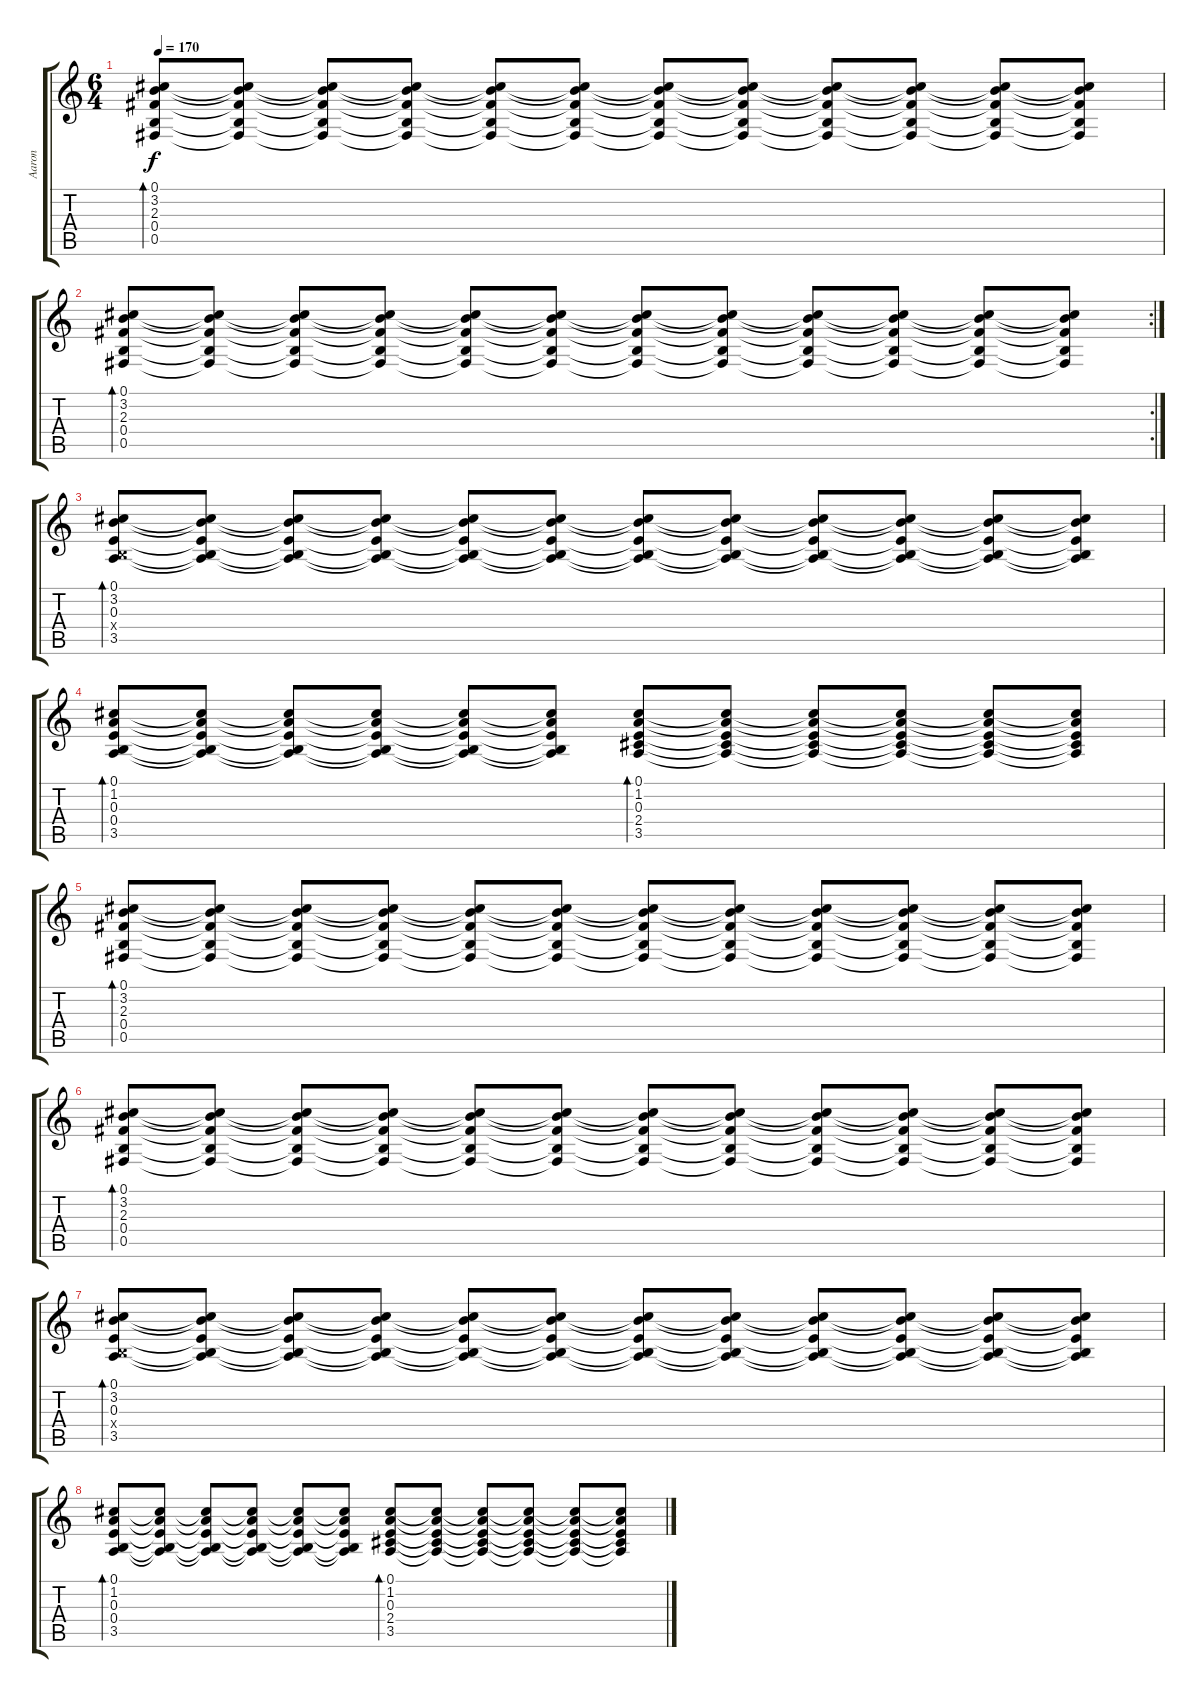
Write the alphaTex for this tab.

\track ("Aaron" "Aaron") {instrument distortionguitar}
\staff {score tabs}
\tuning (Db4 Ab3 E3 B2 Gb2 B1) {hide}
\ts (6 4)
\tempo 170
\clef g2
\ks c
(0.1 3.2 2.3 0.4 0.5).8{bd 240 dy f instrument electricguitarclean} (0.1{t} 3.2{t} 2.3{t} 0.4{t} 0.5{t}).8 (0.1{t} 3.2{t} 2.3{t} 0.4{t} 0.5{t}).8 (0.1{t} 3.2{t} 2.3{t} 0.4{t} 0.5{t}).8 (0.1{t} 3.2{t} 2.3{t} 0.4{t} 0.5{t}).8 (0.1{t} 3.2{t} 2.3{t} 0.4{t} 0.5{t}).8 (0.1{t} 3.2{t} 2.3{t} 0.4{t} 0.5{t}).8 (0.1{t} 3.2{t} 2.3{t} 0.4{t} 0.5{t}).8 (0.1{t} 3.2{t} 2.3{t} 0.4{t} 0.5{t}).8 (0.1{t} 3.2{t} 2.3{t} 0.4{t} 0.5{t}).8 (0.1{t} 3.2{t} 2.3{t} 0.4{t} 0.5{t}).8 (0.1{t} 3.2{t} 2.3{t} 0.4{t} 0.5{t}).8 |
\rc 2
(0.1 3.2 2.3 0.4 0.5).8{bd 240 instrument electricguitarclean} (0.1{t} 3.2{t} 2.3{t} 0.4{t} 0.5{t}).8 (0.1{t} 3.2{t} 2.3{t} 0.4{t} 0.5{t}).8 (0.1{t} 3.2{t} 2.3{t} 0.4{t} 0.5{t}).8 (0.1{t} 3.2{t} 2.3{t} 0.4{t} 0.5{t}).8 (0.1{t} 3.2{t} 2.3{t} 0.4{t} 0.5{t}).8 (0.1{t} 3.2{t} 2.3{t} 0.4{t} 0.5{t}).8 (0.1{t} 3.2{t} 2.3{t} 0.4{t} 0.5{t}).8 (0.1{t} 3.2{t} 2.3{t} 0.4{t} 0.5{t}).8 (0.1{t} 3.2{t} 2.3{t} 0.4{t} 0.5{t}).8 (0.1{t} 3.2{t} 2.3{t} 0.4{t} 0.5{t}).8 (0.1{t} 3.2{t} 2.3{t} 0.4{t} 0.5{t}).8 |
(0.1 3.2 0.3 0.4{x} 3.5).8{bd 240 instrument electricguitarclean} (0.1{t} 3.2{t} 0.3{t} 0.4{t} 3.5{t}).8 (0.1{t} 3.2{t} 0.3{t} 0.4{t} 3.5{t}).8 (0.1{t} 3.2{t} 0.3{t} 0.4{t} 3.5{t}).8 (0.1{t} 3.2{t} 0.3{t} 0.4{t} 3.5{t}).8 (0.1{t} 3.2{t} 0.3{t} 0.4{t} 3.5{t}).8 (0.1{t} 3.2{t} 0.3{t} 0.4{t} 3.5{t}).8 (0.1{t} 3.2{t} 0.3{t} 0.4{t} 3.5{t}).8 (0.1{t} 3.2{t} 0.3{t} 0.4{t} 3.5{t}).8 (0.1{t} 3.2{t} 0.3{t} 0.4{t} 3.5{t}).8 (0.1{t} 3.2{t} 0.3{t} 0.4{t} 3.5{t}).8 (0.1{t} 3.2{t} 0.3{t} 0.4{t} 3.5{t}).8 |
(0.1 1.2 0.3 0.4 3.5).8{bd 240 instrument electricguitarclean} (0.1{t} 1.2{t} 0.3{t} 0.4{t} 3.5{t}).8 (0.1{t} 1.2{t} 0.3{t} 0.4{t} 3.5{t}).8 (0.1{t} 1.2{t} 0.3{t} 0.4{t} 3.5{t}).8 (0.1{t} 1.2{t} 0.3{t} 0.4{t} 3.5{t}).8 (0.1{t} 1.2{t} 0.3{t} 0.4{t} 3.5{t}).8 (0.1 1.2 0.3 2.4 3.5).8{bd 240} (0.1{t} 1.2{t} 0.3{t} 2.4{t} 3.5{t}).8 (0.1{t} 1.2{t} 0.3{t} 2.4{t} 3.5{t}).8 (0.1{t} 1.2{t} 0.3{t} 2.4{t} 3.5{t}).8 (0.1{t} 1.2{t} 0.3{t} 2.4{t} 3.5{t}).8 (0.1{t} 1.2{t} 0.3{t} 2.4{t} 3.5{t}).8 |
(0.1 3.2 2.3 0.4 0.5).8{bd 240 instrument electricguitarclean} (0.1{t} 3.2{t} 2.3{t} 0.4{t} 0.5{t}).8 (0.1{t} 3.2{t} 2.3{t} 0.4{t} 0.5{t}).8 (0.1{t} 3.2{t} 2.3{t} 0.4{t} 0.5{t}).8 (0.1{t} 3.2{t} 2.3{t} 0.4{t} 0.5{t}).8 (0.1{t} 3.2{t} 2.3{t} 0.4{t} 0.5{t}).8 (0.1{t} 3.2{t} 2.3{t} 0.4{t} 0.5{t}).8 (0.1{t} 3.2{t} 2.3{t} 0.4{t} 0.5{t}).8 (0.1{t} 3.2{t} 2.3{t} 0.4{t} 0.5{t}).8 (0.1{t} 3.2{t} 2.3{t} 0.4{t} 0.5{t}).8 (0.1{t} 3.2{t} 2.3{t} 0.4{t} 0.5{t}).8 (0.1{t} 3.2{t} 2.3{t} 0.4{t} 0.5{t}).8 |
(0.1 3.2 2.3 0.4 0.5).8{bd 240 instrument electricguitarclean} (0.1{t} 3.2{t} 2.3{t} 0.4{t} 0.5{t}).8 (0.1{t} 3.2{t} 2.3{t} 0.4{t} 0.5{t}).8 (0.1{t} 3.2{t} 2.3{t} 0.4{t} 0.5{t}).8 (0.1{t} 3.2{t} 2.3{t} 0.4{t} 0.5{t}).8 (0.1{t} 3.2{t} 2.3{t} 0.4{t} 0.5{t}).8 (0.1{t} 3.2{t} 2.3{t} 0.4{t} 0.5{t}).8 (0.1{t} 3.2{t} 2.3{t} 0.4{t} 0.5{t}).8 (0.1{t} 3.2{t} 2.3{t} 0.4{t} 0.5{t}).8 (0.1{t} 3.2{t} 2.3{t} 0.4{t} 0.5{t}).8 (0.1{t} 3.2{t} 2.3{t} 0.4{t} 0.5{t}).8 (0.1{t} 3.2{t} 2.3{t} 0.4{t} 0.5{t}).8 |
(0.1 3.2 0.3 0.4{x} 3.5).8{bd 240 instrument electricguitarclean} (0.1{t} 3.2{t} 0.3{t} 0.4{t} 3.5{t}).8 (0.1{t} 3.2{t} 0.3{t} 0.4{t} 3.5{t}).8 (0.1{t} 3.2{t} 0.3{t} 0.4{t} 3.5{t}).8 (0.1{t} 3.2{t} 0.3{t} 0.4{t} 3.5{t}).8 (0.1{t} 3.2{t} 0.3{t} 0.4{t} 3.5{t}).8 (0.1{t} 3.2{t} 0.3{t} 0.4{t} 3.5{t}).8 (0.1{t} 3.2{t} 0.3{t} 0.4{t} 3.5{t}).8 (0.1{t} 3.2{t} 0.3{t} 0.4{t} 3.5{t}).8 (0.1{t} 3.2{t} 0.3{t} 0.4{t} 3.5{t}).8 (0.1{t} 3.2{t} 0.3{t} 0.4{t} 3.5{t}).8 (0.1{t} 3.2{t} 0.3{t} 0.4{t} 3.5{t}).8 |
(0.1 1.2 0.3 0.4 3.5).8{bd 240 instrument electricguitarclean} (0.1{t} 1.2{t} 0.3{t} 0.4{t} 3.5{t}).8 (0.1{t} 1.2{t} 0.3{t} 0.4{t} 3.5{t}).8 (0.1{t} 1.2{t} 0.3{t} 0.4{t} 3.5{t}).8 (0.1{t} 1.2{t} 0.3{t} 0.4{t} 3.5{t}).8 (0.1{t} 1.2{t} 0.3{t} 0.4{t} 3.5{t}).8 (0.1 1.2 0.3 2.4 3.5).8{bd 240} (0.1{t} 1.2{t} 0.3{t} 2.4{t} 3.5{t}).8 (0.1{t} 1.2{t} 0.3{t} 2.4{t} 3.5{t}).8 (0.1{t} 1.2{t} 0.3{t} 2.4{t} 3.5{t}).8 (0.1{t} 1.2{t} 0.3{t} 2.4{t} 3.5{t}).8 (0.1{t} 1.2{t} 0.3{t} 2.4{t} 3.5{t}).8
